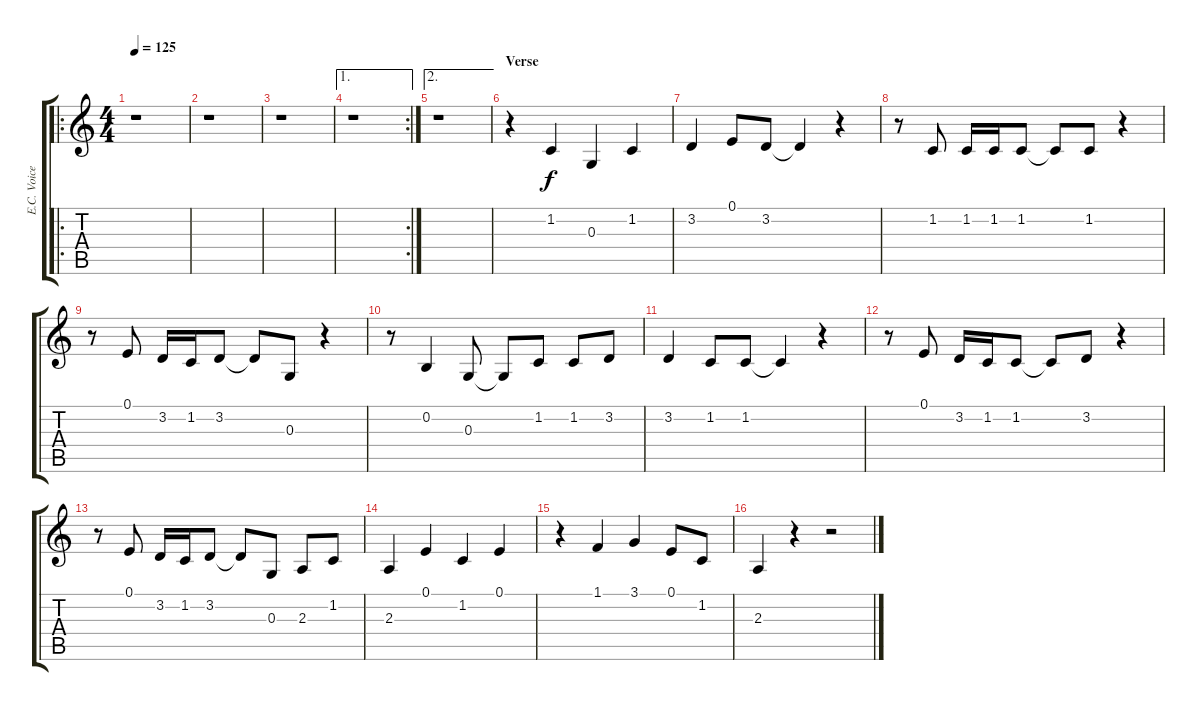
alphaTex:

\track ("E.C. Voice" "E.C. Voice") {instrument harmonica}
\staff {score tabs}
\tuning (E4 B3 G3 D3 A2 E2) {hide}
\ro
\ts (4 4)
\tempo 125
\clef g2
\ks c
r.1{dy f} |
r.1 |
r.1 |
\ae 1
\rc 2
r.1 |
\ae 2
r.1 |
\section ("" "Verse")
r.4 1.2.4 0.3.4 1.2.4 |
3.2.4 0.1.8 3.2.8 3.2{t}.4 r.4 |
r.8 1.2.8 1.2.16 1.2.16 1.2.8 1.2{t}.8 1.2.8 r.4 |
r.8 0.1.8 3.2.16 1.2.16 3.2.8 3.2{t}.8 0.3.8 r.4 |
r.8 0.2.4 0.3.8 0.3{t}.8 1.2.8 1.2.8 3.2.8 |
3.2.4 1.2.8 1.2.8 1.2{t}.4 r.4 |
r.8 0.1.8 3.2.16 1.2.16 1.2.8 1.2{t}.8 3.2.8 r.4 |
r.8 0.1.8 3.2.16 1.2.16 3.2.8 3.2{t}.8 0.3.8 2.3.8 1.2.8 |
2.3.4 0.1.4 1.2.4 0.1.4 |
r.4 1.1.4 3.1.4 0.1.8 1.2.8 |
2.3.4 r.4 r.2
